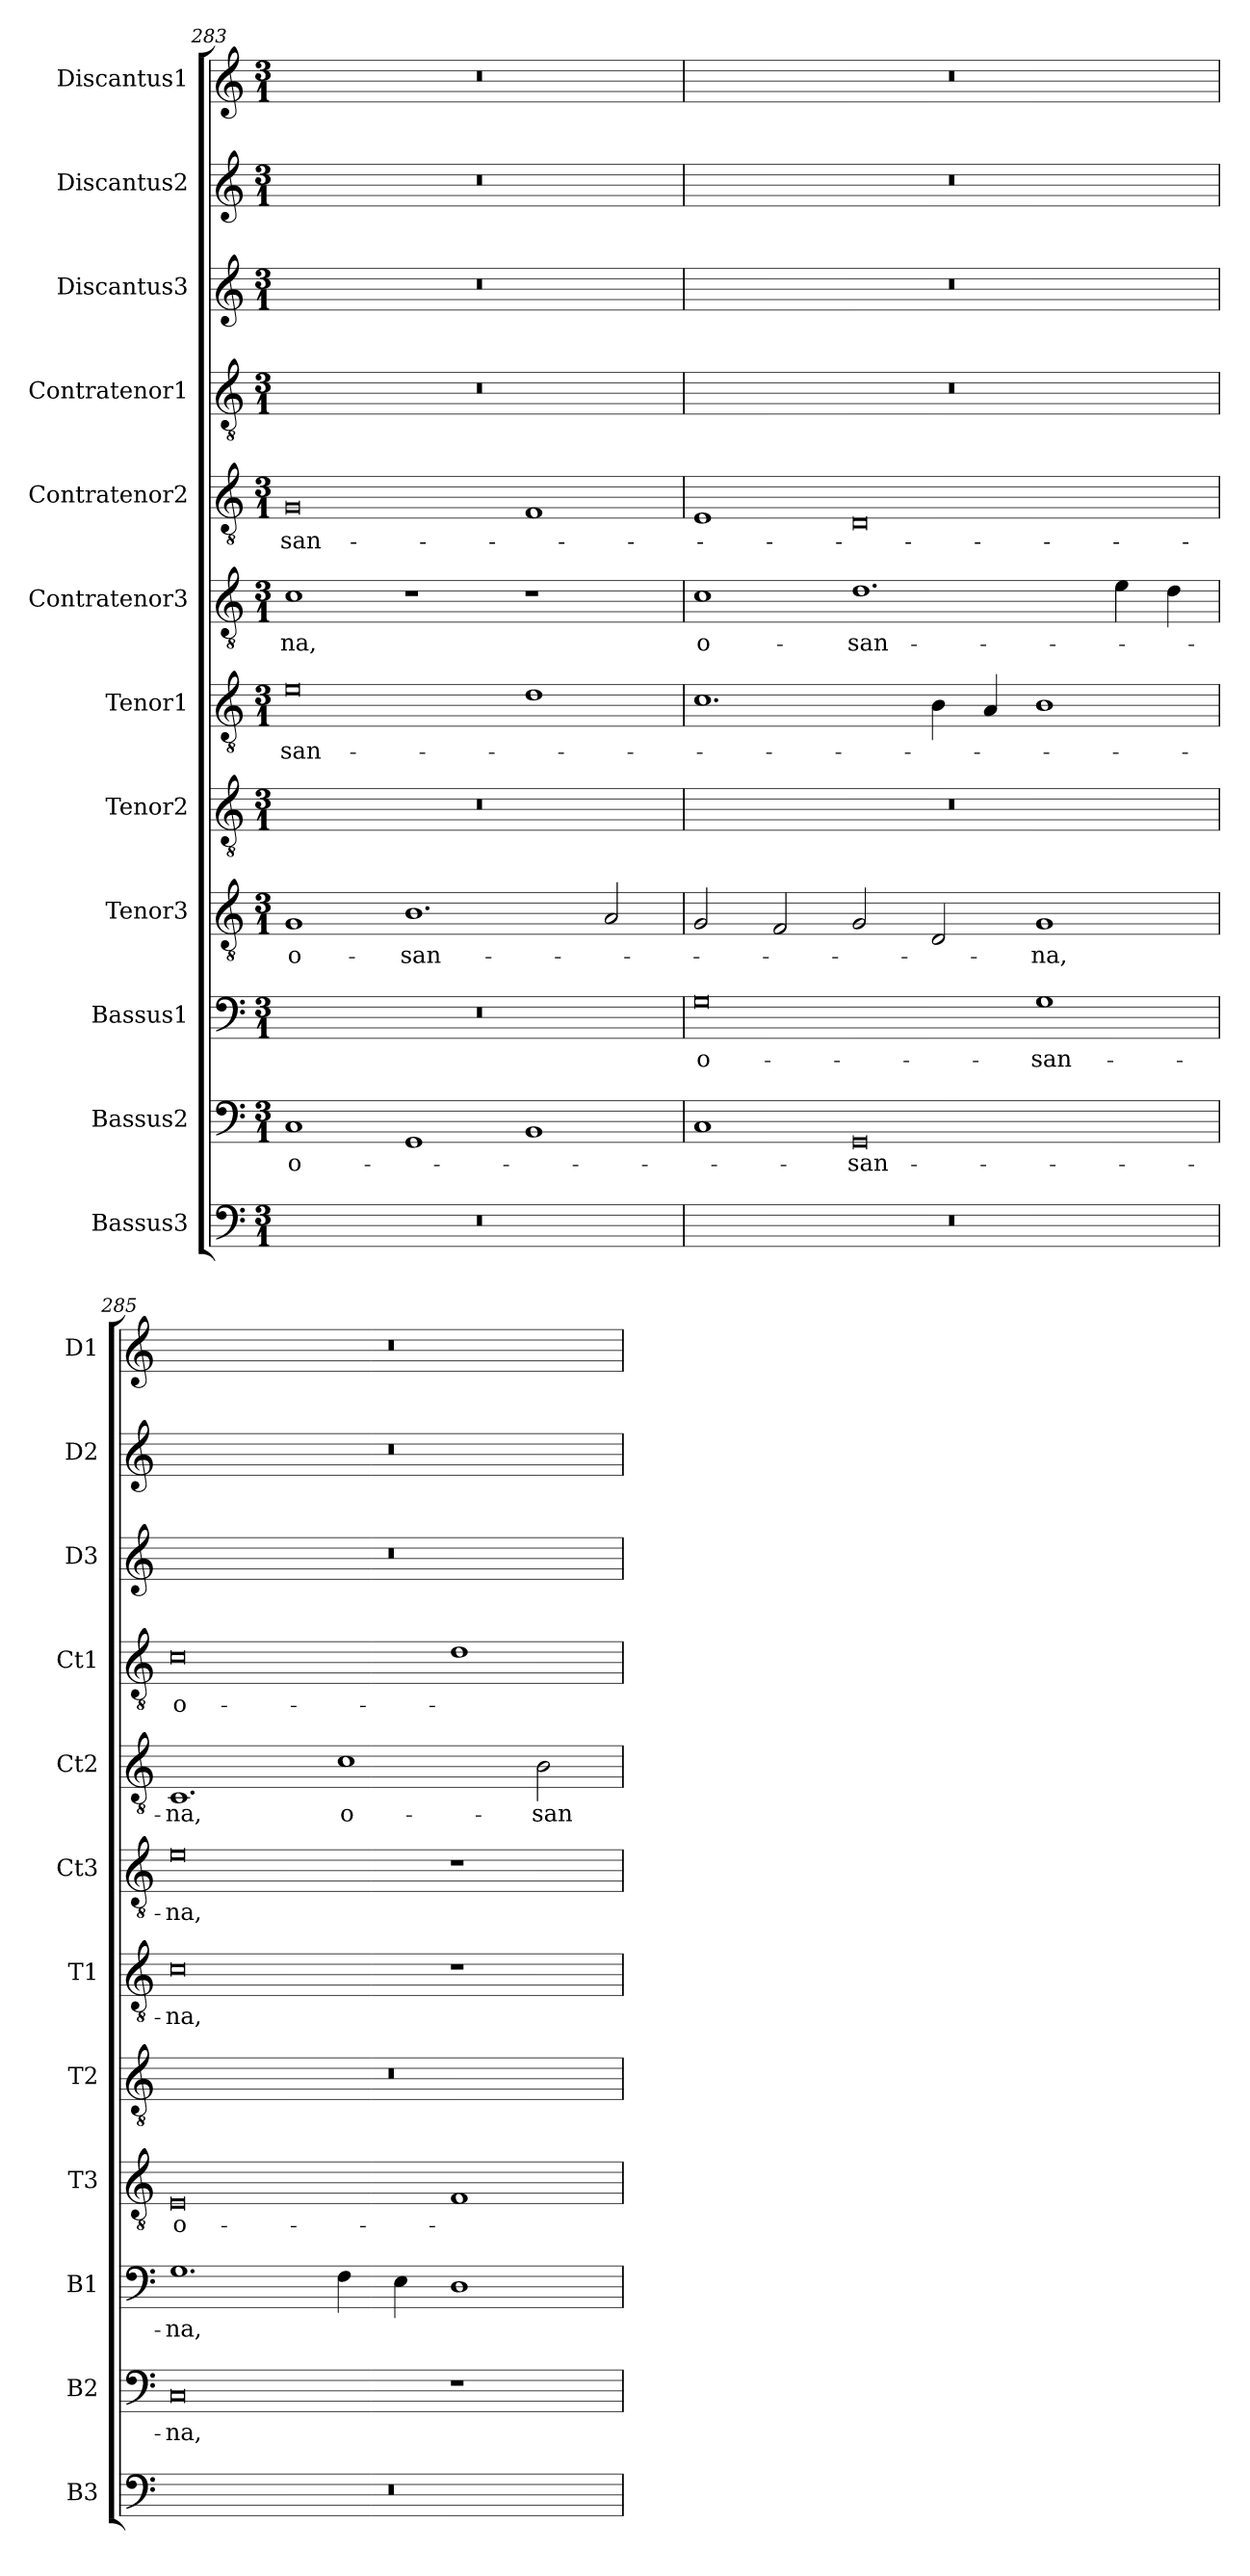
**kern	**kern	**text	**kern	**text	**kern	**text	**kern	**kern	**text	**kern	**text	**kern	**text	**kern	**text	**kern	**kern	**kern
*part12	*part11	*part11	*part10	*part10	*part9	*part9	*part8	*part7	*part7	*part6	*part6	*part5	*part5	*part4	*part4	*part3	*part2	*part1
*staff12	*staff11	*staff11	*staff10	*staff10	*staff9	*staff9	*staff8	*staff7	*staff7	*staff6	*staff6	*staff5	*staff5	*staff4	*staff4	*staff3	*staff2	*staff1
*I"Bassus3	*I"Bassus2	*	*I"Bassus1	*	*I"Tenor3	*	*I"Tenor2	*I"Tenor1	*	*I"Contratenor3	*	*I"Contratenor2	*	*I"Contratenor1	*	*I"Discantus3	*I"Discantus2	*I"Discantus1
*I'B3	*I'B2	*	*I'B1	*	*I'T3	*	*I'T2	*I'T1	*	*I'Ct3	*	*I'Ct2	*	*I'Ct1	*	*I'D3	*I'D2	*I'D1
*clefF4	*clefF4	*	*clefF4	*	*clefGv2	*	*clefGv2	*clefGv2	*	*clefGv2	*	*clefGv2	*	*clefGv2	*	*clefG2	*clefG2	*clefG2
*k[]	*k[]	*	*k[]	*	*k[]	*	*k[]	*k[]	*	*k[]	*	*k[]	*	*k[]	*	*k[]	*k[]	*k[]
*M3/1	*M3/1	*	*M3/1	*	*M3/1	*	*M3/1	*M3/1	*	*M3/1	*	*M3/1	*	*M3/1	*	*M3/1	*M3/1	*M3/1
=283	=283	=283	=283	=283	=283	=283	=283	=283	=283	=283	=283	=283	=283	=283	=283	=283	=283	=283
0.r	1C/	o-	0.r	.	1G/	o-	0.r	0e\	-san-	1c\	-na,	0G/	-san-	0.r	.	0.r	0.r	0.r
.	1GG/	.	.	.	1.B\	-san-	.	.	.	1r	.	.	.	.	.	.	.	.
.	1BB/	.	.	.	.	.	.	1d\	.	1r	.	1F/	.	.	.	.	.	.
.	.	.	.	.	2A/	.	.	.	.	.	.	.	.	.	.	.	.	.
=284	=284	=284	=284	=284	=284	=284	=284	=284	=284	=284	=284	=284	=284	=284	=284	=284	=284	=284
0.r	1C/	.	0G\	o-	2G/	.	0.r	1.c\	.	1c\	o-	1E/	.	0.r	.	0.r	0.r	0.r
.	.	.	.	.	2F/	.	.	.	.	.	.	.	.	.	.	.	.	.
.	0GG/	-san-	.	.	2G/	.	.	.	.	1.d\	-san-	0D/	.	.	.	.	.	.
.	.	.	.	.	2D/	.	.	4B\	.	.	.	.	.	.	.	.	.	.
.	.	.	.	.	.	.	.	4A/	.	.	.	.	.	.	.	.	.	.
.	.	.	1G\	-san-	1G/	-na,	.	1B\	.	.	.	.	.	.	.	.	.	.
.	.	.	.	.	.	.	.	.	.	4e\	.	.	.	.	.	.	.	.
.	.	.	.	.	.	.	.	.	.	4d\	.	.	.	.	.	.	.	.
=285	=285	=285	=285	=285	=285	=285	=285	=285	=285	=285	=285	=285	=285	=285	=285	=285	=285	=285
0.r	0C/	-na,	1.G\	-na,	0E/	o-	0.r	0c\	-na,	0e\	-na,	1.C/	-na,	0c\	o-	0.r	0.r	0.r
.	.	.	4F\	.	.	.	.	.	.	.	.	1c\	o-	.	.	.	.	.
.	.	.	4E\	.	.	.	.	.	.	.	.	.	.	.	.	.	.	.
.	1r	.	1D\	.	1F/	.	.	1r	.	1r	.	.	.	1d\	.	.	.	.
.	.	.	.	.	.	.	.	.	.	.	.	2B\	-san-	.	.	.	.	.
=	=	=	=	=	=	=	=	=	=	=	=	=	=	=	=	=	=	=
*-	*-	*-	*-	*-	*-	*-	*-	*-	*-	*-	*-	*-	*-	*-	*-	*-	*-	*-
